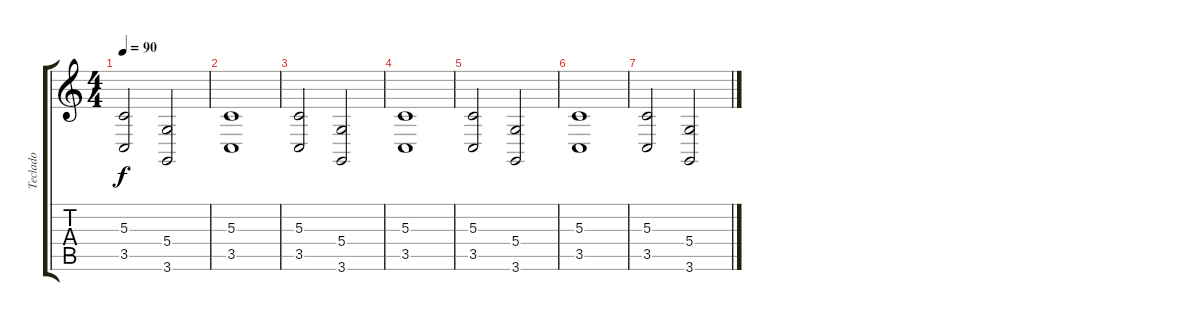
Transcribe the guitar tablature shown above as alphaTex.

\track ("Teclado" "Teclado") {instrument synthvoice}
\staff {score tabs}
\tuning (E4 B3 G3 D3 A2 E2) {hide}
\ts (4 4)
\tempo 90
\clef g2
\ks c
(5.3 3.5).2{dy f} (5.4 3.6).2 |
(5.3 3.5).1 |
(5.3 3.5).2 (5.4 3.6).2 |
(5.3 3.5).1 |
(5.3 3.5).2 (5.4 3.6).2 |
(5.3 3.5).1 |
(5.3 3.5).2 (5.4 3.6).2
